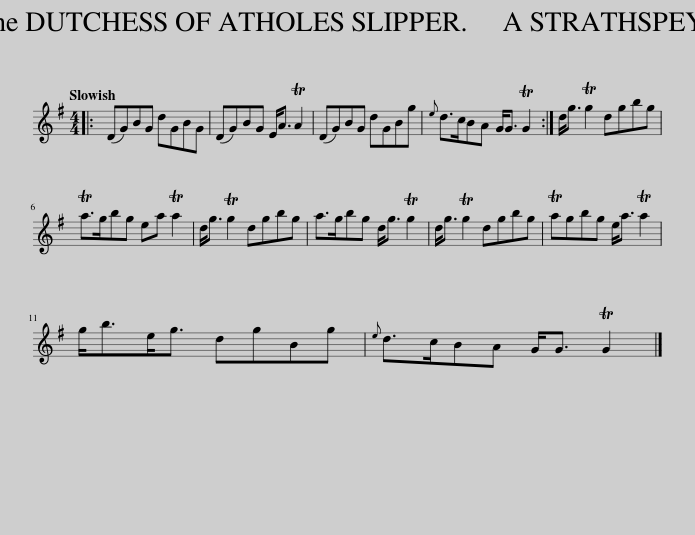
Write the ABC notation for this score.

X:1
L:1/8
Q:1/4=120
M:4/4
I:linebreak $
K:G
V:1 treble
V:1
|: (DG)BG dGBG | (DG)BG E<A TA2 | (DG)BG dGBg |{e} d>cBA G<G TG2 :| d<g Tg2 dgbg |$ %5
 Ta>gbg ea Ta2 | d<g Tg2 dgbg | a>gbg d<g Tg2 | d<g Tg2 dgbg | Tagbg e<a Ta2 |$ %10
 g<be<g dgBg |{e} d>cBA G<G TG2 |] %12
